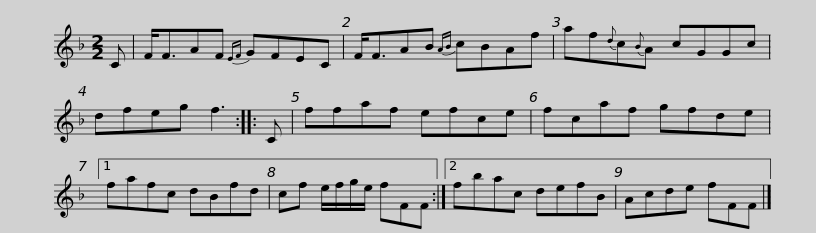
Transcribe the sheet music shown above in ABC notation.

X:1
L:1/8
M:2/2
I:linebreak $
K:F
V:1 treble
V:1
 C | F<FAF{EF} GFEC | F<FAB{AB} cBAf | af{d}c{B}A cGGc | dfeg f3 :: %5
 C |$ ffaf efce | fcaf gfde |1 fafc dBfd | cf e/f/g/e/ fFF :|2 %10
 fbac defB |$ Acde fFF |] %12
